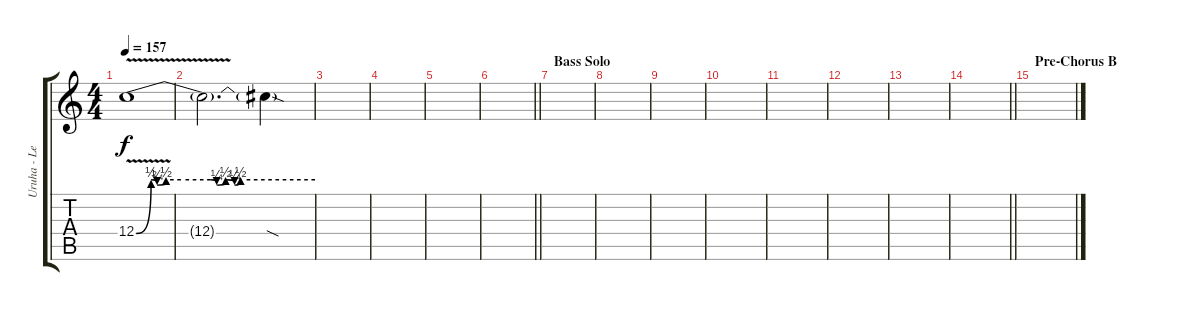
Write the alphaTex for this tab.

\track ("Uruha - Lead Guitar 2" "Uruha - Le") {instrument distortionguitar}
\staff {score tabs}
\tuning (D4 A3 F3 C3 G2 D2) {hide}
\ts (4 4)
\tempo 157
\clef g2
\ks c
12.4{be (custom 0 0 5 2 7 1 10 2 15 2 25 2 27 1 30 2 33 1 35 2 60 2) v}.1{dy f} |
12.4{t}.2{d} 12.4{sod t}.4 |
|
|
|
\barLineRight lightlight
|
\section ("" "Bass Solo")
|
|
|
|
|
|
|
\barLineRight lightlight
|
\section ("" "Pre-Chorus B")
